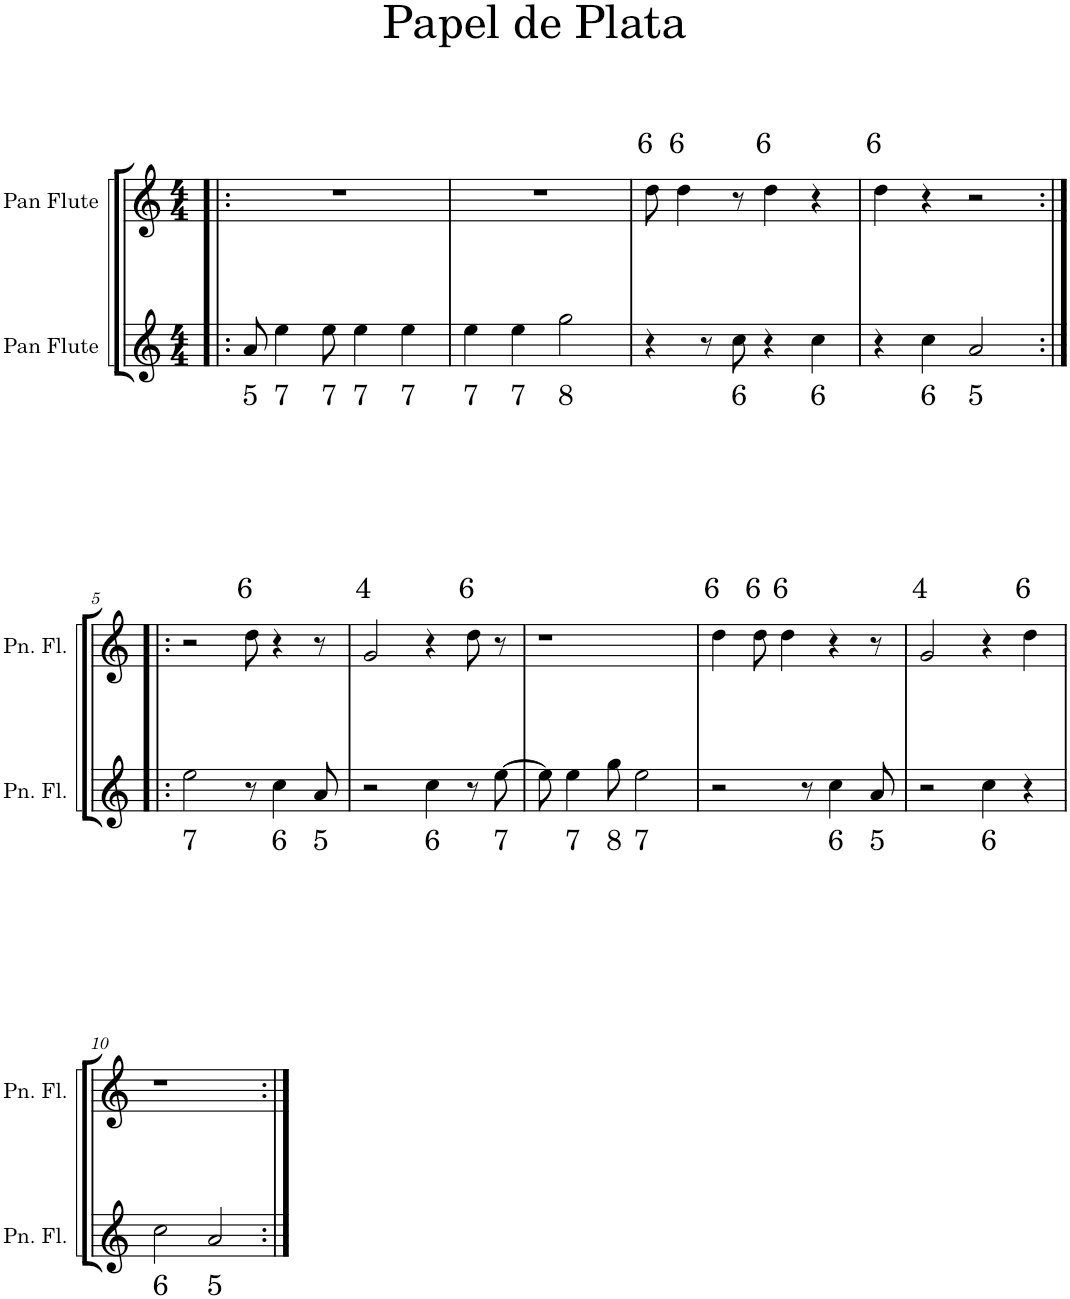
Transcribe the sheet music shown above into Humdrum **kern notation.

**kern	**text	**kern	**text
*part2	*part2	*part1	*part1
*staff2	*staff2	*staff1	*staff1
*I"Pan Flute	*	*I"Pan Flute	*
*I'Pn. Fl.	*	*I'Pn. Fl.	*
*clefG2	*	*clefG2	*
*k[]	*	*k[]	*
*M4/4	*	*M4/4	*
=1!|:	=1!|:	=1!|:	=1!|:
!	!LO:LY:b	!	!
8a/	5	1r	.
!	!LO:LY:b	!	!
4ee\	7	.	.
!	!LO:LY:b	!	!
8ee\	7	.	.
!	!LO:LY:b	!	!
4ee\	7	.	.
!	!LO:LY:b	!	!
4ee\	7	.	.
=2	=2	=2	=2
!	!LO:LY:b	!	!
4ee\	7	1r	.
!	!LO:LY:b	!	!
4ee\	7	.	.
!	!LO:LY:b	!	!
2gg\	8	.	.
=3	=3	=3	=3
!	!	!	!LO:LY:a
4r	.	8dd\	6
!	!	!	!LO:LY:a
.	.	4dd\	6
8r	.	.	.
!	!LO:LY:b	!	!
8cc\	6	8r	.
!	!	!	!LO:LY:a
4r	.	4dd\	6
!	!LO:LY:b	!	!
4cc\	6	4r	.
=4	=4	=4	=4
!	!	!	!LO:LY:a
4r	.	4dd\	6
!	!LO:LY:b	!	!
4cc\	6	4r	.
!	!LO:LY:b	!	!
2a/	5	2r	.
!!LO:LB:g=z
=5:|!|:	=5:|!|:	=5:|!|:	=5:|!|:
!	!LO:LY:b	!	!
2ee\	7	2r	.
!	!	!	!LO:LY:a
8r	.	8dd\	6
!	!LO:LY:b	!	!
4cc\	6	4r	.
!	!LO:LY:b	!	!
8a/	5	8r	.
=6	=6	=6	=6
!	!	!	!LO:LY:a
2r	.	2g/	4
!	!LO:LY:b	!	!
4cc\	6	4r	.
!	!	!	!LO:LY:a
8r	.	8dd\	6
!	!LO:LY:b	!	!
[8ee\	7	8r	.
=7	=7	=7	=7
8ee\]	.	1r	.
!	!LO:LY:b	!	!
4ee\	7	.	.
!	!LO:LY:b	!	!
8gg\	8	.	.
!	!LO:LY:b	!	!
2ee\	7	.	.
=8	=8	=8	=8
!	!	!	!LO:LY:a
2r	.	4dd\	6
!	!	!	!LO:LY:a
.	.	8dd\	6
!	!	!	!LO:LY:a
.	.	4dd\	6
8r	.	.	.
!	!LO:LY:b	!	!
4cc\	6	4r	.
!	!LO:LY:b	!	!
8a/	5	8r	.
=9	=9	=9	=9
!	!	!	!LO:LY:a
2r	.	2g/	4
!	!LO:LY:b	!	!
4cc\	6	4r	.
!	!	!	!LO:LY:a
4r	.	4dd\	6
!!LO:LB:g=z
=10	=10	=10	=10
!	!LO:LY:b	!	!
2cc\	6	1r	.
!	!LO:LY:b	!	!
2a/	5	.	.
=:|!	=:|!	=:|!	=:|!
*-	*-	*-	*-
